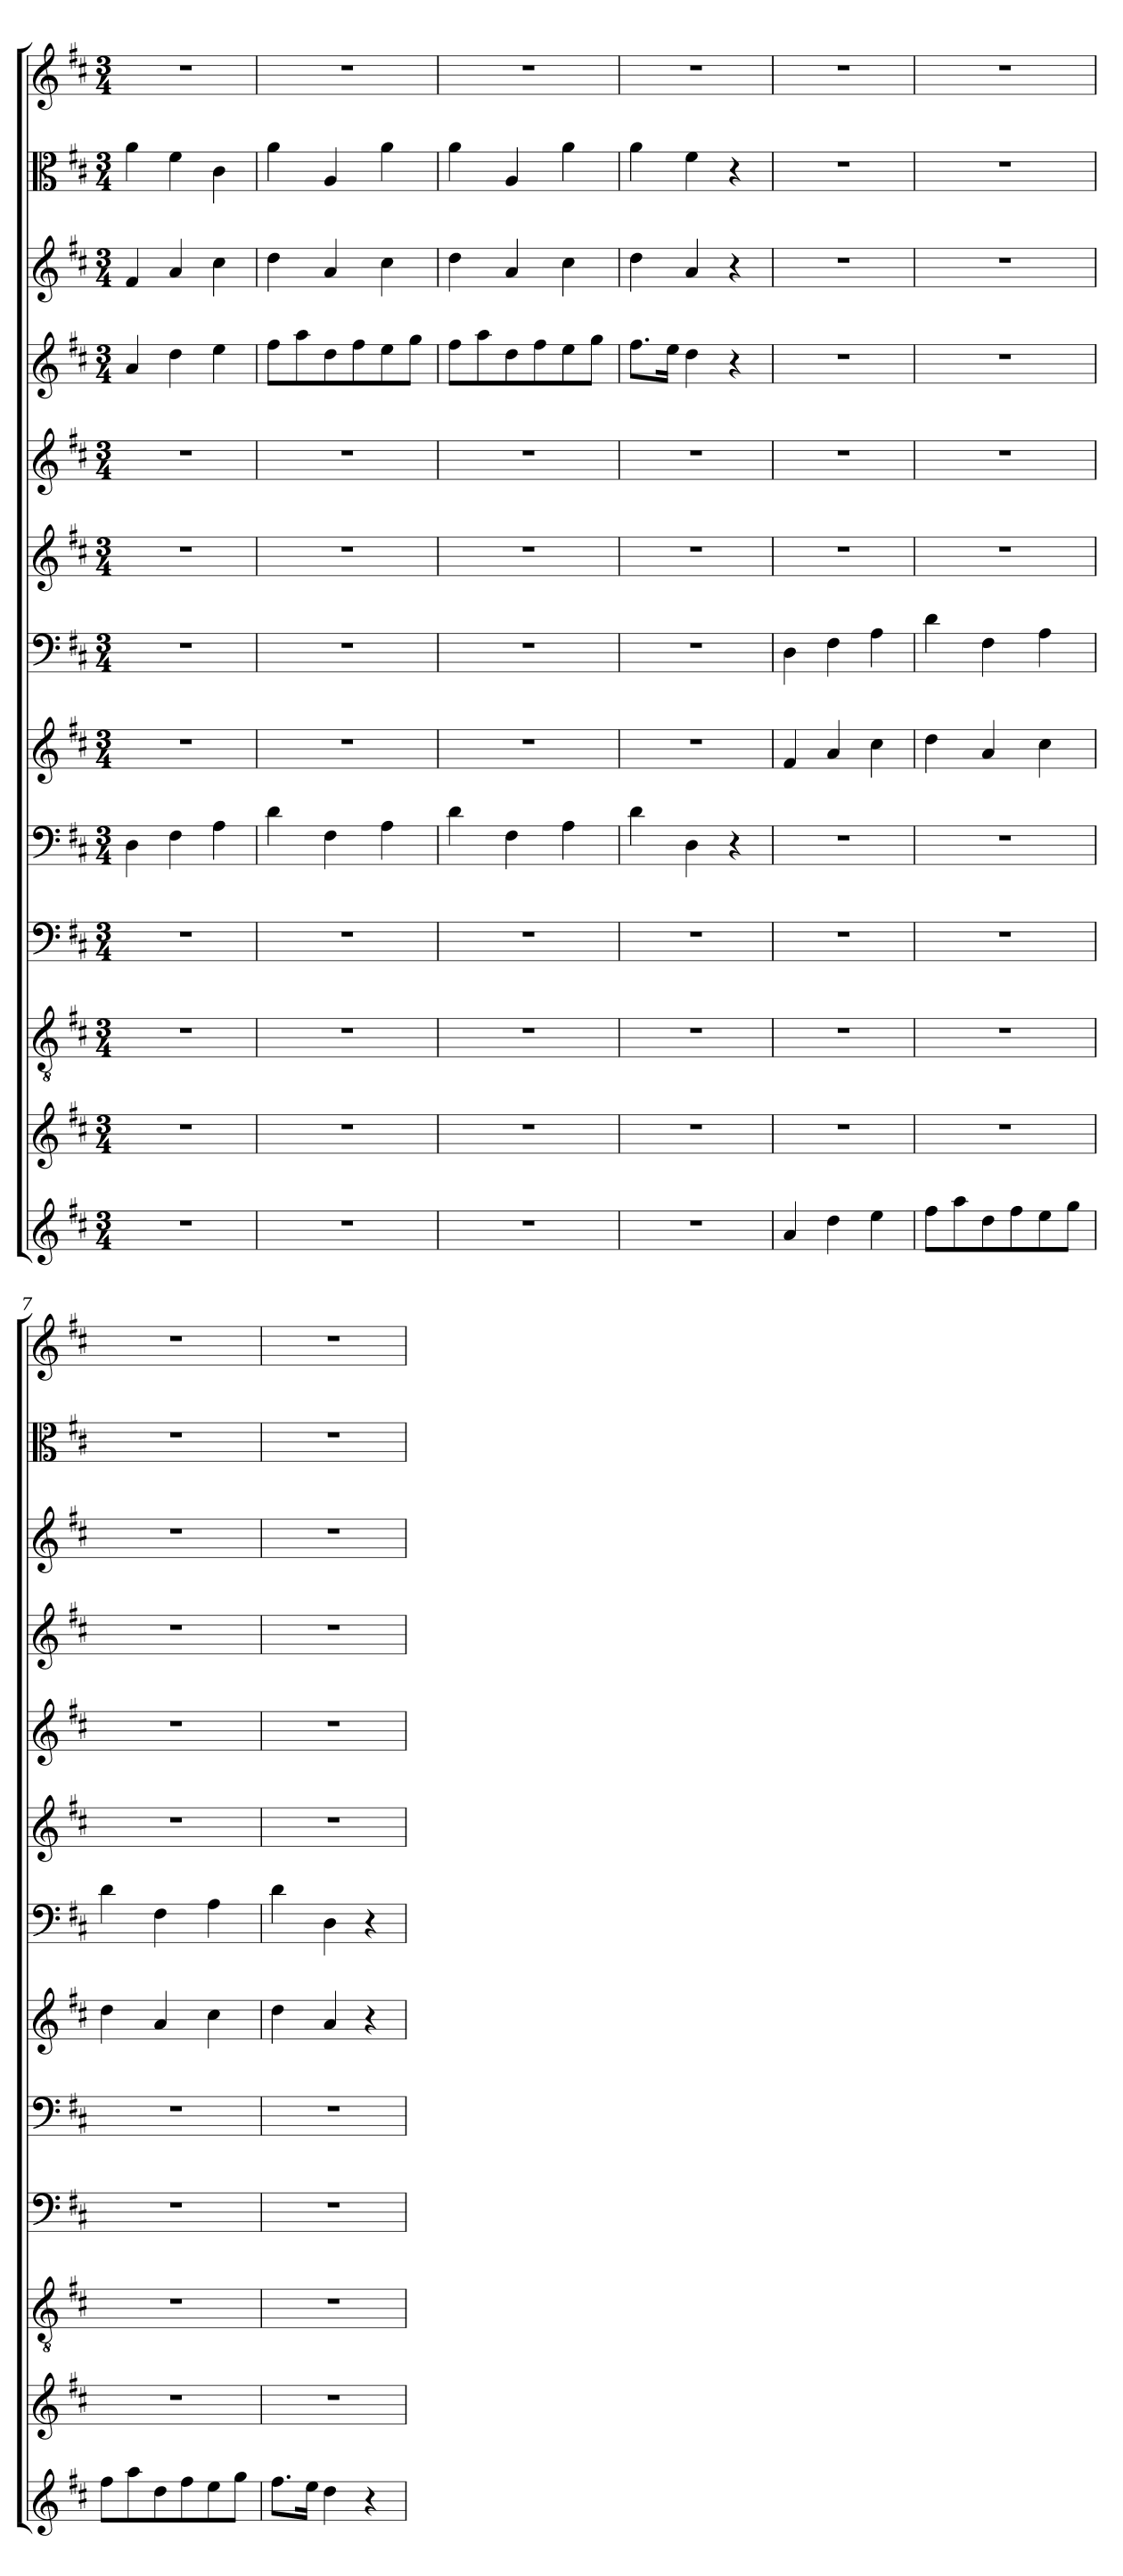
**kern	**kern	**kern	**kern	**kern	**kern	**kern	**kern	**kern	**kern	**kern	**kern	**kern
*part13	*part12	*part11	*part10	*part9	*part8	*part7	*part6	*part5	*part4	*part3	*part2	*part1
*staff13	*staff12	*staff11	*staff10	*staff9	*staff8	*staff7	*staff6	*staff5	*staff4	*staff3	*staff2	*staff1
*clefG2	*clefG2	*clefGv2	*clefF4	*clefF4	*clefG2	*clefF4	*clefG2	*clefG2	*clefG2	*clefG2	*clefC3	*clefG2
*k[f#c#]	*k[f#c#]	*k[f#c#]	*k[f#c#]	*k[f#c#]	*k[f#c#]	*k[f#c#]	*k[f#c#]	*k[f#c#]	*k[f#c#]	*k[f#c#]	*k[f#c#]	*k[f#c#]
*D:	*D:	*D:	*D:	*D:	*D:	*D:	*D:	*D:	*D:	*D:	*D:	*D:
*M3/4	*M3/4	*M3/4	*M3/4	*M3/4	*M3/4	*M3/4	*M3/4	*M3/4	*M3/4	*M3/4	*M3/4	*M3/4
=1	=1	=1	=1	=1	=1	=1	=1	=1	=1	=1	=1	=1
2.r	2.r	2.r	2.r	4D\	2.r	2.r	2.r	2.r	4a/	4f#/	4a\	2.r
.	.	.	.	4F#\	.	.	.	.	4dd\	4a/	4f#\	.
.	.	.	.	4A\	.	.	.	.	4ee\	4cc#\	4c#\	.
=2	=2	=2	=2	=2	=2	=2	=2	=2	=2	=2	=2	=2
2.r	2.r	2.r	2.r	4d\	2.r	2.r	2.r	2.r	8ff#\L	4dd\	4a\	2.r
.	.	.	.	.	.	.	.	.	8aa\	.	.	.
.	.	.	.	4F#\	.	.	.	.	8dd\	4a/	4A/	.
.	.	.	.	.	.	.	.	.	8ff#\	.	.	.
.	.	.	.	4A\	.	.	.	.	8ee\	4cc#\	4a\	.
.	.	.	.	.	.	.	.	.	8gg\J	.	.	.
=3	=3	=3	=3	=3	=3	=3	=3	=3	=3	=3	=3	=3
2.r	2.r	2.r	2.r	4d\	2.r	2.r	2.r	2.r	8ff#\L	4dd\	4a\	2.r
.	.	.	.	.	.	.	.	.	8aa\	.	.	.
.	.	.	.	4F#\	.	.	.	.	8dd\	4a/	4A/	.
.	.	.	.	.	.	.	.	.	8ff#\	.	.	.
.	.	.	.	4A\	.	.	.	.	8ee\	4cc#\	4a\	.
.	.	.	.	.	.	.	.	.	8gg\J	.	.	.
=4	=4	=4	=4	=4	=4	=4	=4	=4	=4	=4	=4	=4
2.r	2.r	2.r	2.r	4d\	2.r	2.r	2.r	2.r	8.ff#\L	4dd\	4a\	2.r
.	.	.	.	.	.	.	.	.	16ee\Jk	.	.	.
.	.	.	.	4D\	.	.	.	.	4dd\	4a/	4f#\	.
.	.	.	.	4r	.	.	.	.	4r	4r	4r	.
=5	=5	=5	=5	=5	=5	=5	=5	=5	=5	=5	=5	=5
4a/	2.r	2.r	2.r	2.r	4f#/	4D\	2.r	2.r	2.r	2.r	2.r	2.r
4dd\	.	.	.	.	4a/	4F#\	.	.	.	.	.	.
4ee\	.	.	.	.	4cc#\	4A\	.	.	.	.	.	.
=6	=6	=6	=6	=6	=6	=6	=6	=6	=6	=6	=6	=6
8ff#\L	2.r	2.r	2.r	2.r	4dd\	4d\	2.r	2.r	2.r	2.r	2.r	2.r
8aa\	.	.	.	.	.	.	.	.	.	.	.	.
8dd\	.	.	.	.	4a/	4F#\	.	.	.	.	.	.
8ff#\	.	.	.	.	.	.	.	.	.	.	.	.
8ee\	.	.	.	.	4cc#\	4A\	.	.	.	.	.	.
8gg\J	.	.	.	.	.	.	.	.	.	.	.	.
=7	=7	=7	=7	=7	=7	=7	=7	=7	=7	=7	=7	=7
8ff#\L	2.r	2.r	2.r	2.r	4dd\	4d\	2.r	2.r	2.r	2.r	2.r	2.r
8aa\	.	.	.	.	.	.	.	.	.	.	.	.
8dd\	.	.	.	.	4a/	4F#\	.	.	.	.	.	.
8ff#\	.	.	.	.	.	.	.	.	.	.	.	.
8ee\	.	.	.	.	4cc#\	4A\	.	.	.	.	.	.
8gg\J	.	.	.	.	.	.	.	.	.	.	.	.
=8	=8	=8	=8	=8	=8	=8	=8	=8	=8	=8	=8	=8
8.ff#\L	2.r	2.r	2.r	2.r	4dd\	4d\	2.r	2.r	2.r	2.r	2.r	2.r
16ee\Jk	.	.	.	.	.	.	.	.	.	.	.	.
4dd\	.	.	.	.	4a/	4D\	.	.	.	.	.	.
4r	.	.	.	.	4r	4r	.	.	.	.	.	.
=	=	=	=	=	=	=	=	=	=	=	=	=
*-	*-	*-	*-	*-	*-	*-	*-	*-	*-	*-	*-	*-
